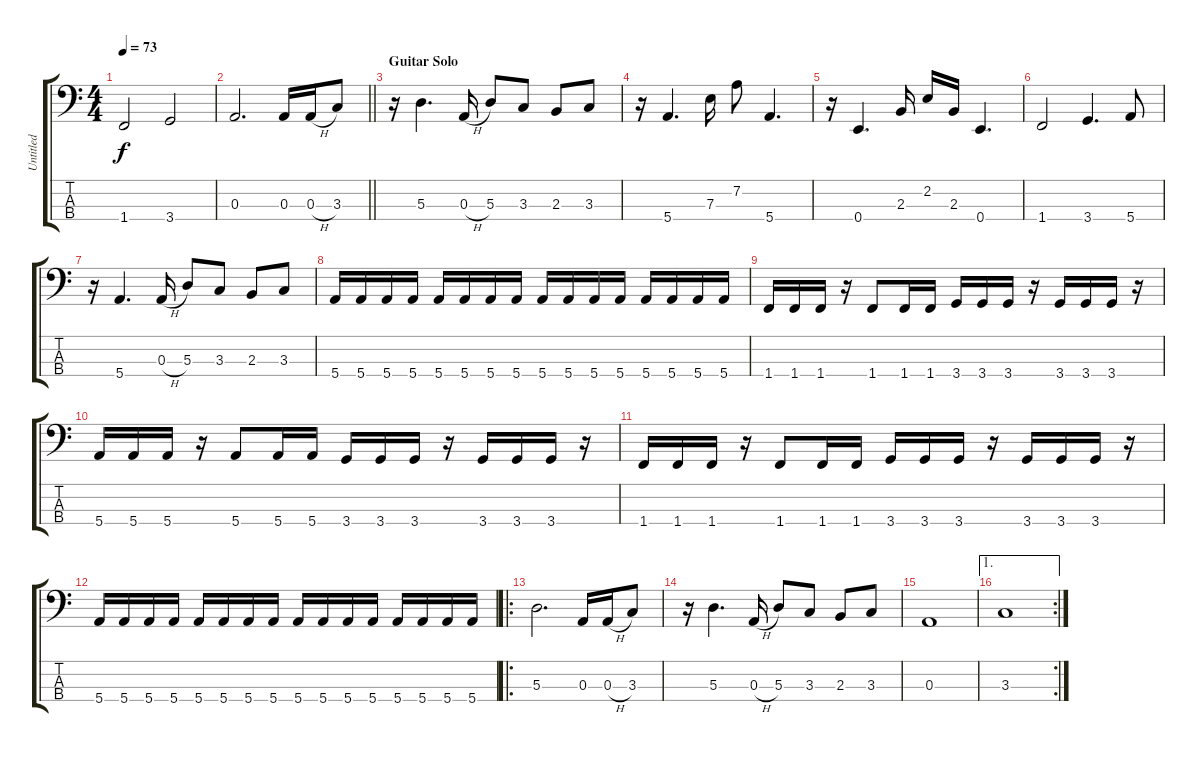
\track ("Untitled" "Untitled") {instrument electricbassfinger}
\staff {score tabs}
\tuning (G2 D2 A1 E1) {hide}
\ts (4 4)
\tempo 73
\clef f4
\ks c
1.4.2{dy f} 3.4.2 |
\barLineRight lightlight
0.3.2{d} 0.3.16 0.3{h}.16 3.3.8 |
\section ("" "Guitar Solo")
r.16 5.3.4{d} 0.3{h}.16 5.3.8 3.3.8 2.3.8 3.3.8 |
r.16 5.4.4{d} 7.3.16 7.2.8 5.4.4{d} |
r.16 0.4.4{d} 2.3.16 2.2.16 2.3.16 0.4.4{d} |
1.4.2 3.4.4{d} 5.4.8 |
r.16 5.4.4{d} 0.3{h}.16 5.3.8 3.3.8 2.3.8 3.3.8 |
5.4.16 5.4.16 5.4.16 5.4.16 5.4.16 5.4.16 5.4.16 5.4.16 5.4.16 5.4.16 5.4.16 5.4.16 5.4.16 5.4.16 5.4.16 5.4.16 |
1.4.16 1.4.16 1.4.16 r.16 1.4.8 1.4.16 1.4.16 3.4.16 3.4.16 3.4.16 r.16 3.4.16 3.4.16 3.4.16 r.16 |
5.4.16 5.4.16 5.4.16 r.16 5.4.8 5.4.16 5.4.16 3.4.16 3.4.16 3.4.16 r.16 3.4.16 3.4.16 3.4.16 r.16 |
1.4.16 1.4.16 1.4.16 r.16 1.4.8 1.4.16 1.4.16 3.4.16 3.4.16 3.4.16 r.16 3.4.16 3.4.16 3.4.16 r.16 |
5.4.16 5.4.16 5.4.16 5.4.16 5.4.16 5.4.16 5.4.16 5.4.16 5.4.16 5.4.16 5.4.16 5.4.16 5.4.16 5.4.16 5.4.16 5.4.16 |
\ro
5.3.2{d} 0.3.16 0.3{h}.16 3.3.8 |
r.16 5.3.4{d} 0.3{h}.16 5.3.8 3.3.8 2.3.8 3.3.8 |
0.3.1 |
\ae 1
\rc 2
3.3.1
